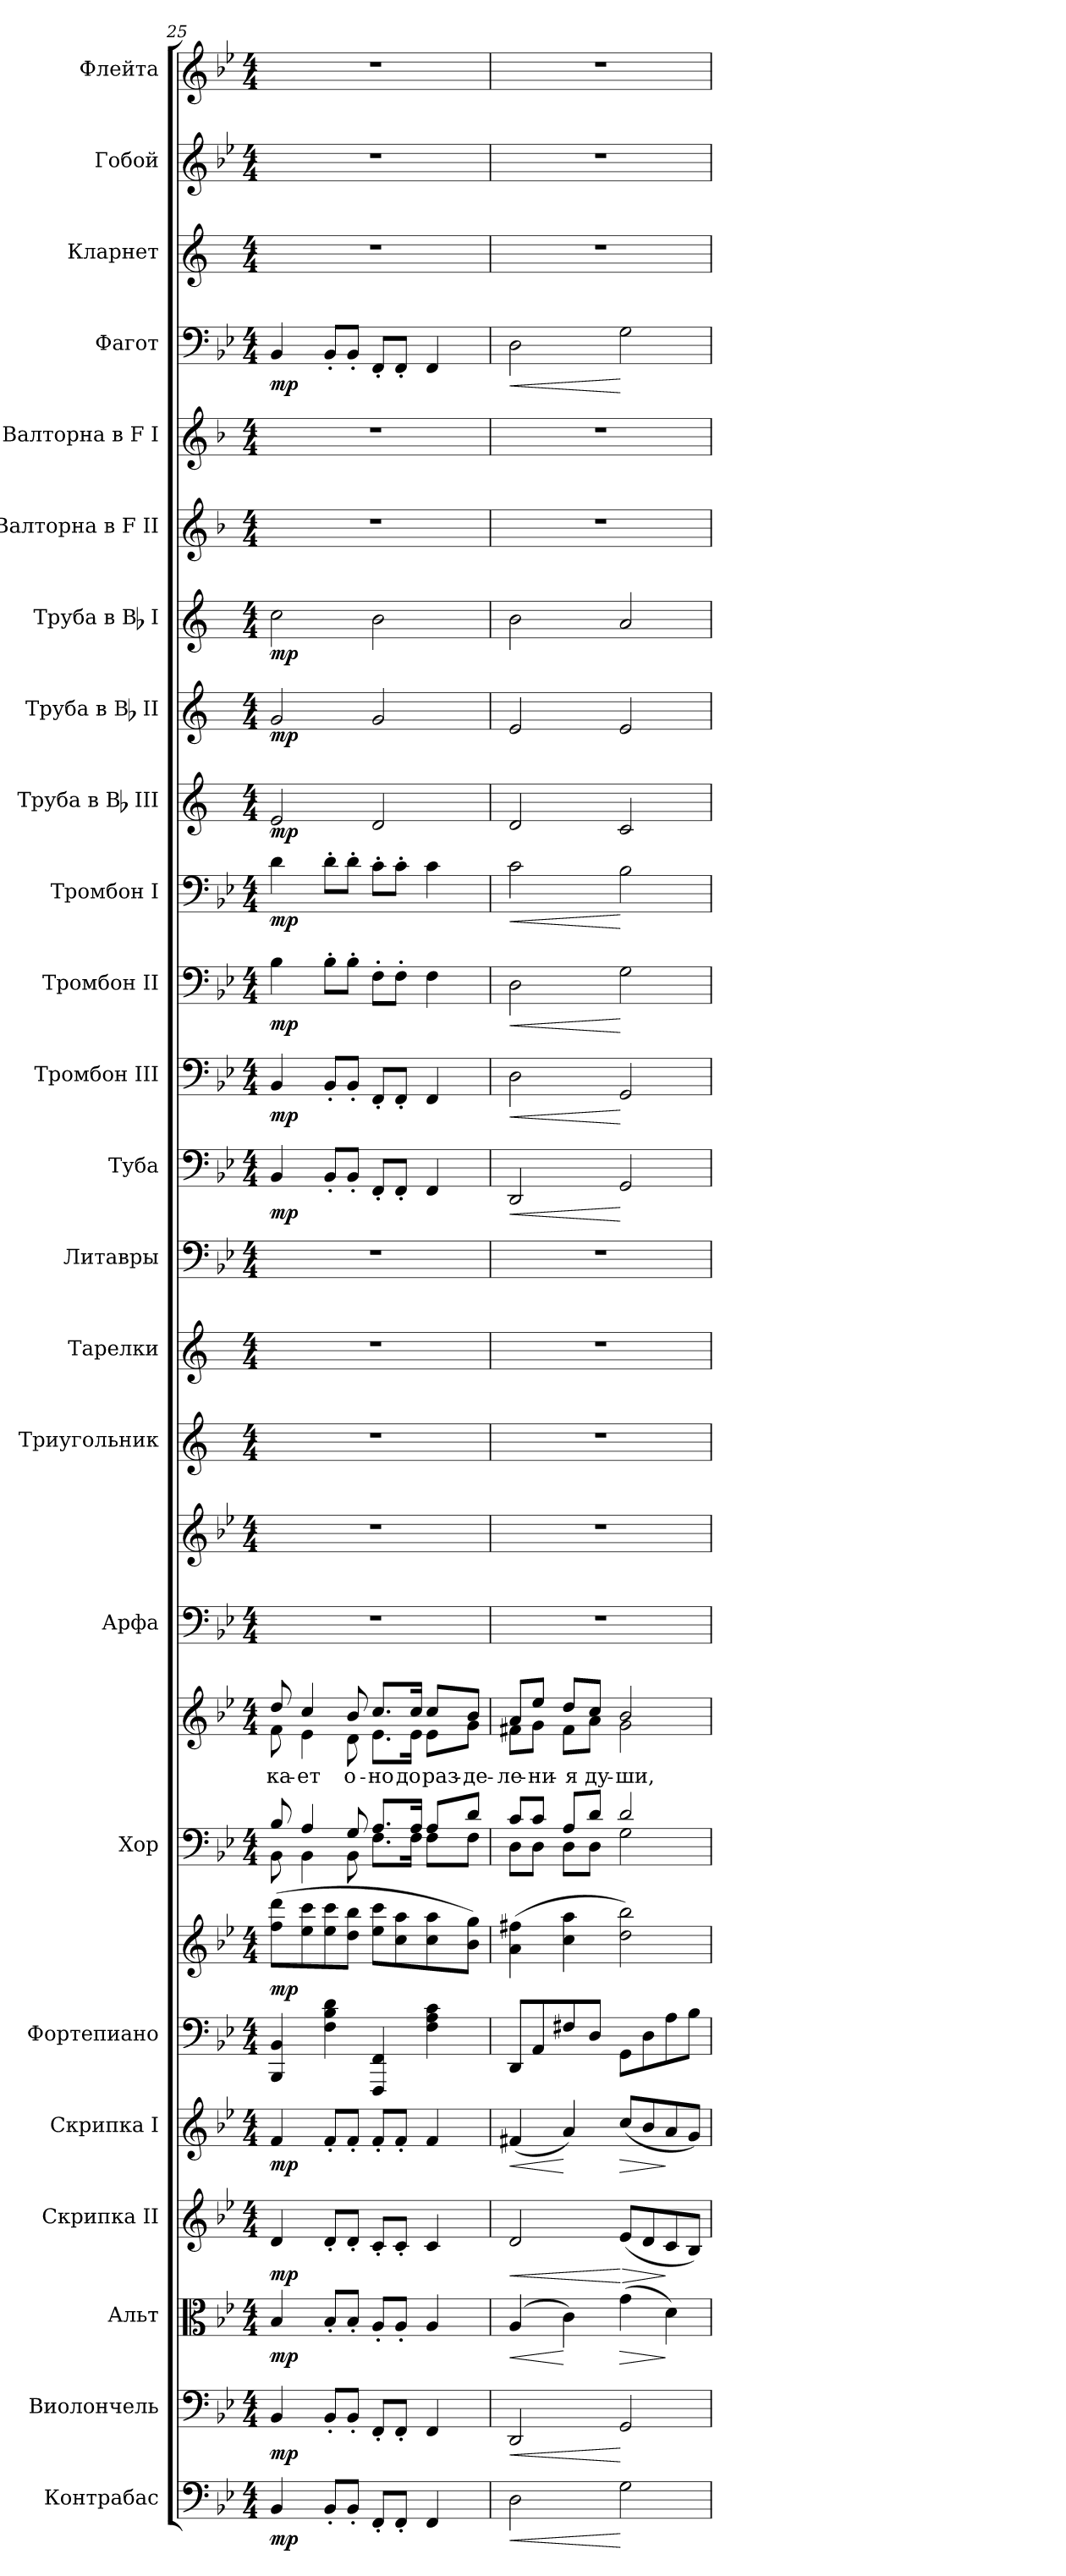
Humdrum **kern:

**kern	**dynam	**kern	**dynam	**kern	**dynam	**kern	**dynam	**kern	**dynam	**kern	**kern	**dynam	**kern	**kern	**text	**kern	**kern	**kern	**kern	**kern	**kern	**dynam	**kern	**dynam	**kern	**dynam	**kern	**dynam	**kern	**dynam	**kern	**dynam	**kern	**dynam	**kern	**kern	**kern	**dynam	**kern	**kern	**kern
*part24	*part24	*part23	*part23	*part22	*part22	*part21	*part21	*part20	*part20	*part19	*part19	*part19	*part18	*part18	*part18	*part17	*part17	*part16	*part15	*part14	*part13	*part13	*part12	*part12	*part11	*part11	*part10	*part10	*part9	*part9	*part8	*part8	*part7	*part7	*part6	*part5	*part4	*part4	*part3	*part2	*part1
*staff27	*staff27	*staff26	*staff26	*staff25	*staff25	*staff24	*staff24	*staff23	*staff23	*staff22	*staff21	*staff21/22	*staff20	*staff19	*staff19	*staff18	*staff17	*staff16	*staff15	*staff14	*staff13	*staff13	*staff12	*staff12	*staff11	*staff11	*staff10	*staff10	*staff9	*staff9	*staff8	*staff8	*staff7	*staff7	*staff6	*staff5	*staff4	*staff4	*staff3	*staff2	*staff1
*I"Контрабас	*	*I"Виолончель	*	*I"Альт	*	*I"Скрипка II	*	*I"Скрипка I	*	*I"Фортепиано	*	*	*I"Хор	*	*	*I"Арфа	*	*I"Триугольник	*I"Тарелки	*I"Литавры	*I"Туба	*	*I"Тромбон III	*	*I"Тромбон II	*	*I"Тромбон I	*	*I"Труба в Bb III	*	*I"Труба в Bb II	*	*I"Труба в Bb I	*	*I"Валторна в F II	*I"Валторна в F I	*I"Фагот	*	*I"Кларнет	*I"Гобой	*I"Флейта
*	*	*	*	*	*	*	*	*	*	*	*	*	*	*	*	*	*	*	*	*	*	*	*I'Тромб. III	*	*I'Тромб. II	*	*I'Тромб. I	*	*I'Тр. III	*	*I'Тр. II	*	*I'Тр. I	*	*I'Валт. II	*I'Влт. I	*	*	*	*	*
*clefF4	*	*clefF4	*	*clefC3	*	*clefG2	*	*clefG2	*	*clefF4	*clefG2	*	*clefF4	*clefG2	*	*clefF4	*clefG2	*clefG2	*clefG2	*clefF4	*clefF4	*	*clefF4	*	*clefF4	*	*clefF4	*	*clefG2	*	*clefG2	*	*clefG2	*	*clefG2	*clefG2	*clefF4	*	*clefG2	*clefG2	*clefG2
*ITrd7c12	*	*	*	*	*	*	*	*	*	*	*	*	*	*	*	*	*	*	*	*	*	*	*	*	*	*	*	*	*ITrd1c2	*	*ITrd1c2	*	*ITrd1c2	*	*ITrd4c7	*ITrd4c7	*	*	*ITrd1c2	*	*
*k[b-e-]	*	*k[b-e-]	*	*k[b-e-]	*	*k[b-e-]	*	*k[b-e-]	*	*k[b-e-]	*k[b-e-]	*	*k[b-e-]	*k[b-e-]	*	*k[b-e-]	*k[b-e-]	*k[]	*k[]	*k[b-e-]	*k[b-e-]	*	*k[b-e-]	*	*k[b-e-]	*	*k[b-e-]	*	*k[b-e-]	*	*k[b-e-]	*	*k[b-e-]	*	*k[b-e-]	*k[b-e-]	*k[b-e-]	*	*k[b-e-]	*k[b-e-]	*k[b-e-]
*B-:	*	*B-:	*	*B-:	*	*B-:	*	*B-:	*	*B-:	*B-:	*	*B-:	*B-:	*	*B-:	*B-:	*C:	*C:	*B-:	*B-:	*	*B-:	*	*B-:	*	*B-:	*	*B-:	*	*B-:	*	*B-:	*	*B-:	*B-:	*B-:	*	*B-:	*B-:	*B-:
*M4/4	*	*M4/4	*	*M4/4	*	*M4/4	*	*M4/4	*	*M4/4	*M4/4	*	*M4/4	*M4/4	*	*M4/4	*M4/4	*M4/4	*M4/4	*M4/4	*M4/4	*	*M4/4	*	*M4/4	*	*M4/4	*	*M4/4	*	*M4/4	*	*M4/4	*	*M4/4	*M4/4	*M4/4	*	*M4/4	*M4/4	*M4/4
=25	=25	=25	=25	=25	=25	=25	=25	=25	=25	=25	=25	=25	=25	=25	=25	=25	=25	=25	=25	=25	=25	=25	=25	=25	=25	=25	=25	=25	=25	=25	=25	=25	=25	=25	=25	=25	=25	=25	=25	=25	=25
*	*	*	*	*	*	*	*	*	*	*	*	*	*^	*	*	*	*	*	*	*	*	*	*	*	*	*	*	*	*	*	*	*	*	*	*	*	*	*	*	*	*
!	!	!	!	!	!	!	!	!	!	!	!	!	!	!	!	!LO:LY:b:color=#000000	!	!	!	!	!	!	!	!	!	!	!	!	!	!	!	!	!	!	!	!	!	!	!	!	!	!
*	*	*	*	*	*	*	*	*	*	*	*	*	*	*	*^	*	*	*	*	*	*	*	*	*	*	*	*	*	*	*	*	*	*	*	*	*	*	*	*	*	*	*
4BBB-i/	mp	4BB-i/	mp	4B-i/	mp	4di/	mp	4fi/	mp	4BBB-i/ 4BB-i	(8ffi\ 8dddiL	mp	8B-i/	8BB-i\	8ddi/	8fi\	-ка-	1r	1r	1r	1r	1r	4BB-i/	mp	4BB-i/	mp	4B-i\	mp	4di\	mp	2di/	mp	2fi/	mp	2b-i\	mp	1r	1r	4BB-i/	mp	1r	1r	1r
!	!	!	!	!	!	!	!	!	!	!	!	!	!	!	!	!	!LO:LY:b:color=#000000	!	!	!	!	!	!	!	!	!	!	!	!	!	!	!	!	!	!	!	!	!	!	!	!	!	!
.	.	.	.	.	.	.	.	.	.	.	8ee-i\ 8ccci	.	4Ai/	4BB-i\	4cci/	4e-i\	-ет	.	.	.	.	.	.	.	.	.	.	.	.	.	.	.	.	.	.	.	.	.	.	.	.	.	.
8BBB-'i/L	.	8BB-'i/L	.	8B-'i/L	.	8d'i/L	.	8f'i/L	.	4Fi\ 4B-i 4di	8ee-i\ 8ccci	.	.	.	.	.	.	.	.	.	.	.	8BB-'i/L	.	8BB-'i/L	.	8B-'i\L	.	8d'i\L	.	.	.	.	.	.	.	.	.	8BB-'i/L	.	.	.	.
!	!	!	!	!	!	!	!	!	!	!	!	!	!	!	!	!	!LO:LY:b:color=#000000	!	!	!	!	!	!	!	!	!	!	!	!	!	!	!	!	!	!	!	!	!	!	!	!	!	!
8BBB-'i/J	.	8BB-'i/J	.	8B-'i/J	.	8d'i/J	.	8f'i/J	.	.	8ddi\ 8bb-iJ	.	8Gi/	8BB-i\	8b-i/	8di\	о-	.	.	.	.	.	8BB-'i/J	.	8BB-'i/J	.	8B-'i\J	.	8d'i\J	.	.	.	.	.	.	.	.	.	8BB-'i/J	.	.	.	.
!	!	!	!	!	!	!	!	!	!	!	!	!	!	!	!	!	!LO:LY:b:color=#000000	!	!	!	!	!	!	!	!	!	!	!	!	!	!	!	!	!	!	!	!	!	!	!	!	!	!
8FFF'i/L	.	8FF'i/L	.	8A'i/L	.	8c'i/L	.	8f'i/L	.	4FFFi/ 4FFi	8ee-i\ 8ccciL	.	8.Ai/L	8.Fi\L	8.cci/L	8.e-i\L	-но	.	.	.	.	.	8FF'i/L	.	8FF'i/L	.	8F'i\L	.	8c'i\L	.	2ci/	.	2fi/	.	2ai\	.	.	.	8FF'i/L	.	.	.	.
8FFF'i/J	.	8FF'i/J	.	8A'i/J	.	8c'i/J	.	8f'i/J	.	.	8cci\ 8aai	.	.	.	.	.	.	.	.	.	.	.	8FF'i/J	.	8FF'i/J	.	8F'i\J	.	8c'i\J	.	.	.	.	.	.	.	.	.	8FF'i/J	.	.	.	.
!	!	!	!	!	!	!	!	!	!	!	!	!	!	!	!	!	!LO:LY:b:color=#000000	!	!	!	!	!	!	!	!	!	!	!	!	!	!	!	!	!	!	!	!	!	!	!	!	!	!
.	.	.	.	.	.	.	.	.	.	.	.	.	16Ai/Jk	16Fi\Jk	16cci/Jk	16e-i\Jk	до	.	.	.	.	.	.	.	.	.	.	.	.	.	.	.	.	.	.	.	.	.	.	.	.	.	.
!	!	!	!	!	!	!	!	!	!	!	!	!	!	!	!	!	!LO:LY:b:color=#000000	!	!	!	!	!	!	!	!	!	!	!	!	!	!	!	!	!	!	!	!	!	!	!	!	!	!
4FFFi/	.	4FFi/	.	4Ai/	.	4ci/	.	4fi/	.	4Fi\ 4Ai 4ci	8cci\ 8aai	.	8Ai/L	8Fi\L	8cci/L	8e-i\L	раз-	.	.	.	.	.	4FFi/	.	4FFi/	.	4Fi\	.	4ci\	.	.	.	.	.	.	.	.	.	4FFi/	.	.	.	.
!	!	!	!	!	!	!	!	!	!	!	!	!	!	!	!	!	!LO:LY:b:color=#000000	!	!	!	!	!	!	!	!	!	!	!	!	!	!	!	!	!	!	!	!	!	!	!	!	!	!
.	.	.	.	.	.	.	.	.	.	.	8b-i\ 8ggiJ)	.	8di/J	8Fi\J	8b-i/J	8gi\J	-де-	.	.	.	.	.	.	.	.	.	.	.	.	.	.	.	.	.	.	.	.	.	.	.	.	.	.
=26	=26	=26	=26	=26	=26	=26	=26	=26	=26	=26	=26	=26	=26	=26	=26	=26	=26	=26	=26	=26	=26	=26	=26	=26	=26	=26	=26	=26	=26	=26	=26	=26	=26	=26	=26	=26	=26	=26	=26	=26	=26	=26	=26
!	!LO:HP:b	!	!	!	!	!	!	!	!	!	!	!	!	!	!	!	!	!	!	!	!	!	!	!	!	!	!	!	!	!	!	!	!	!	!	!	!	!	!	!	!	!	!
!	!LO:HP:n=1:b	!	!LO:HP:b	!	!	!	!	!	!	!	!	!	!	!	!	!	!	!	!	!	!	!	!	!	!	!	!	!	!	!	!	!	!	!	!	!	!	!	!	!	!	!	!
!	!	!	!LO:HP:n=1:b	!	!LO:HP:b	!	!LO:HP:b	!	!LO:HP:b	!	!	!	!	!	!	!	!	!	!	!	!	!	!	!	!	!	!	!	!	!	!	!	!	!	!	!	!	!	!	!	!	!	!
!	!	!	!	!	!	!	!	!	!	!	!	!	!	!	!	!	!LO:LY:b:color=#000000	!	!	!	!	!	!	!LO:HP:b	!	!	!	!	!	!	!	!	!	!	!	!	!	!	!	!	!	!	!
!	!	!	!	!	!	!	!	!	!	!	!	!	!	!	!	!	!	!	!	!	!	!	!	!LO:HP:n=1:b	!	!LO:HP:b	!	!	!	!	!	!	!	!	!	!	!	!	!	!	!	!	!
!	!	!	!	!	!	!	!	!	!	!	!	!	!	!	!	!	!	!	!	!	!	!	!	!	!	!LO:HP:n=1:b	!	!LO:HP:b	!	!	!	!	!	!	!	!	!	!	!	!	!	!	!
!	!	!	!	!	!	!	!	!	!	!	!	!	!	!	!	!	!	!	!	!	!	!	!	!	!	!	!	!LO:HP:n=1:b	!	!LO:HP:b	!	!	!	!	!	!	!	!	!	!	!	!	!
!	!	!	!	!	!	!	!	!	!	!	!	!	!	!	!	!	!	!	!	!	!	!	!	!	!	!	!	!	!	!LO:HP:n=1:b	!	!	!	!	!	!	!	!	!	!LO:HP:b	!	!	!
!	!	!	!	!	!	!	!	!	!	!	!	!	!	!	!	!	!	!	!	!	!	!	!	!	!	!	!	!	!	!	!	!	!	!	!	!	!	!	!	!LO:HP:n=1:b	!	!	!
2DDi\	< >	2DDi/	< >	(4Ai/	<	2di/	<	(4f#Xi/	<	8DDi/L	(4ai\ 4ff#Xi	.	8ci/L	8Di\L	8ai/L	8f#Xi\L	-ле-	1r	1r	1r	1r	1r	2DDi/	< >	2Di\	< >	2Di\	< >	2ci\	< >	2ci/	.	2di/	.	2ai\	.	1r	1r	2Di\	< >	1r	1r	1r
!	!	!	!	!	!	!	!	!	!	!	!	!	!	!	!	!	!LO:LY:b:color=#000000	!	!	!	!	!	!	!	!	!	!	!	!	!	!	!	!	!	!	!	!	!	!	!	!	!	!
.	.	.	.	.	.	.	.	.	.	8AAi/	.	.	8ci/J	8Di\J	8ee-i/J	8gi\J	-ни-	.	.	.	.	.	.	.	.	.	.	.	.	.	.	.	.	.	.	.	.	.	.	.	.	.	.
!	!	!	!	!	!	!	!	!	!	!	!	!	!	!	!	!	!LO:LY:b:color=#000000	!	!	!	!	!	!	!	!	!	!	!	!	!	!	!	!	!	!	!	!	!	!	!	!	!	!
.	.	.	.	4ci\)	[	.	.	4ai/)	[	8F#Xi/	4cci\ 4aai	.	8Ai/L	8Di\L	8ddi/L	8f#i\L	-я	.	.	.	.	.	.	.	.	.	.	.	.	.	.	.	.	.	.	.	.	.	.	.	.	.	.
!	!	!	!	!	!	!	!	!	!	!	!	!	!	!	!	!	!LO:LY:b:color=#000000	!	!	!	!	!	!	!	!	!	!	!	!	!	!	!	!	!	!	!	!	!	!	!	!	!	!
.	.	.	.	.	.	.	.	.	.	8Di/J	.	.	8di/J	8Di\J	8cci/J	8ai\J	ду-	.	.	.	.	.	.	.	.	.	.	.	.	.	.	.	.	.	.	.	.	.	.	.	.	.	.
!	!	!	!	!	!LO:HP:b	!	!LO:HP:n=1:b	!	!LO:HP:b	!	!	!	!	!	!	!	!	!	!	!	!	!	!	!	!	!	!	!	!	!	!	!	!	!	!	!	!	!	!	!	!	!	!
!	!	!	!	!	!	!	!	!	!	!	!	!	!	!	!	!	!LO:LY:b:color=#000000	!	!	!	!	!	!	!	!	!	!	!	!	!	!	!	!	!	!	!	!	!	!	!	!	!	!
2GGi\	[	2GGi/	[	(4gi\	>	(8e-i/L	[ >	(8cci/L	>	8GGi\L	2ddi\ 2bb-i)	.	2di/	2Gi\	2b-i/	2gi\	-ши,	.	.	.	.	.	2GGi/	[	2GGi/	[	2Gi\	[	2B-i\	[	2B-i/	.	2di/	.	2gi/	.	.	.	2Gi\	[	.	.	.
.	.	.	.	.	.	8di/	.	8b-i/	.	8Di\	.	.	.	.	.	.	.	.	.	.	.	.	.	.	.	.	.	.	.	.	.	.	.	.	.	.	.	.	.	.	.	.	.
.	.	.	.	4di\)	]	8ci/	]	8ai/	]	8Ai\	.	.	.	.	.	.	.	.	.	.	.	.	.	.	.	.	.	.	.	.	.	.	.	.	.	.	.	.	.	.	.	.	.
.	.	.	.	.	.	8B-i/J)	.	8gi/J)	.	8B-i\J	.	.	.	.	.	.	.	.	.	.	.	.	.	.	.	.	.	.	.	.	.	.	.	.	.	.	.	.	.	.	.	.	.
*	*	*	*	*	*	*	*	*	*	*	*	*	*v	*v	*	*	*	*	*	*	*	*	*	*	*	*	*	*	*	*	*	*	*	*	*	*	*	*	*	*	*	*	*
*	*	*	*	*	*	*	*	*	*	*	*	*	*	*v	*v	*	*	*	*	*	*	*	*	*	*	*	*	*	*	*	*	*	*	*	*	*	*	*	*	*	*	*
.	]	.	]	.	.	.	.	.	.	.	.	.	.	.	.	.	.	.	.	.	.	]	.	]	.	]	.	]	.	.	.	.	.	.	.	.	.	]	.	.	.
=	=	=	=	=	=	=	=	=	=	=	=	=	=	=	=	=	=	=	=	=	=	=	=	=	=	=	=	=	=	=	=	=	=	=	=	=	=	=	=	=	=
*-	*-	*-	*-	*-	*-	*-	*-	*-	*-	*-	*-	*-	*-	*-	*-	*-	*-	*-	*-	*-	*-	*-	*-	*-	*-	*-	*-	*-	*-	*-	*-	*-	*-	*-	*-	*-	*-	*-	*-	*-	*-
